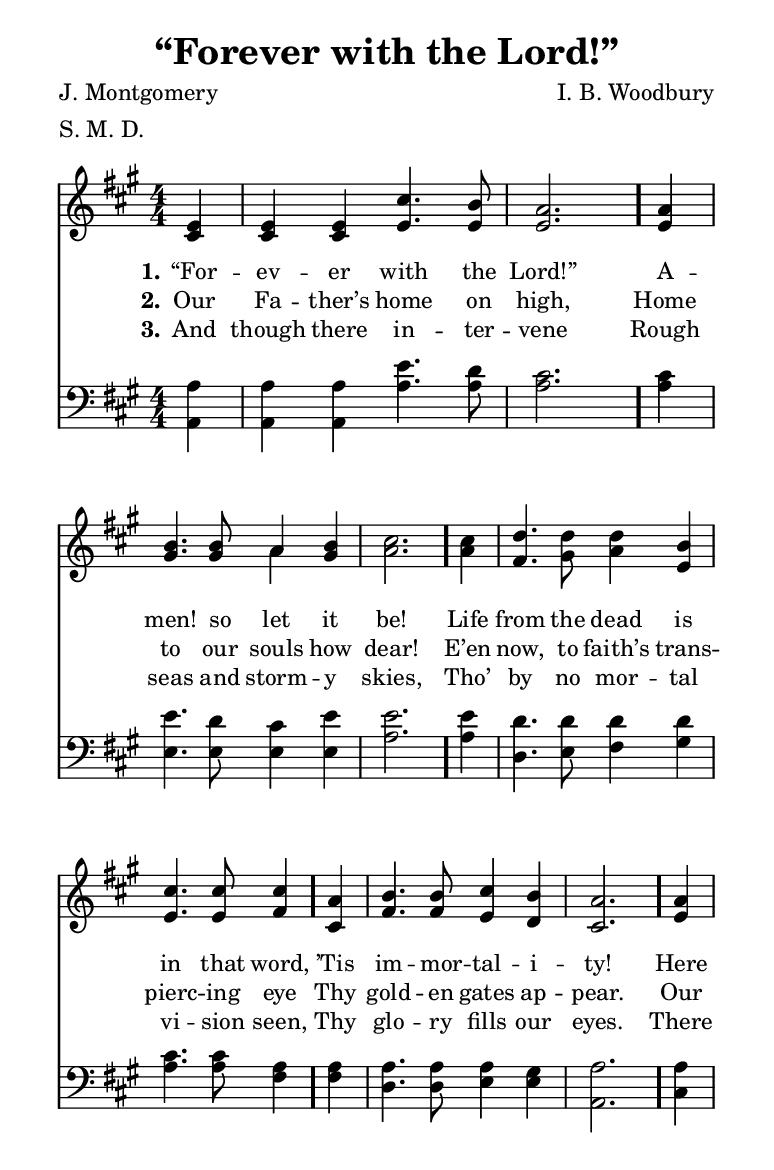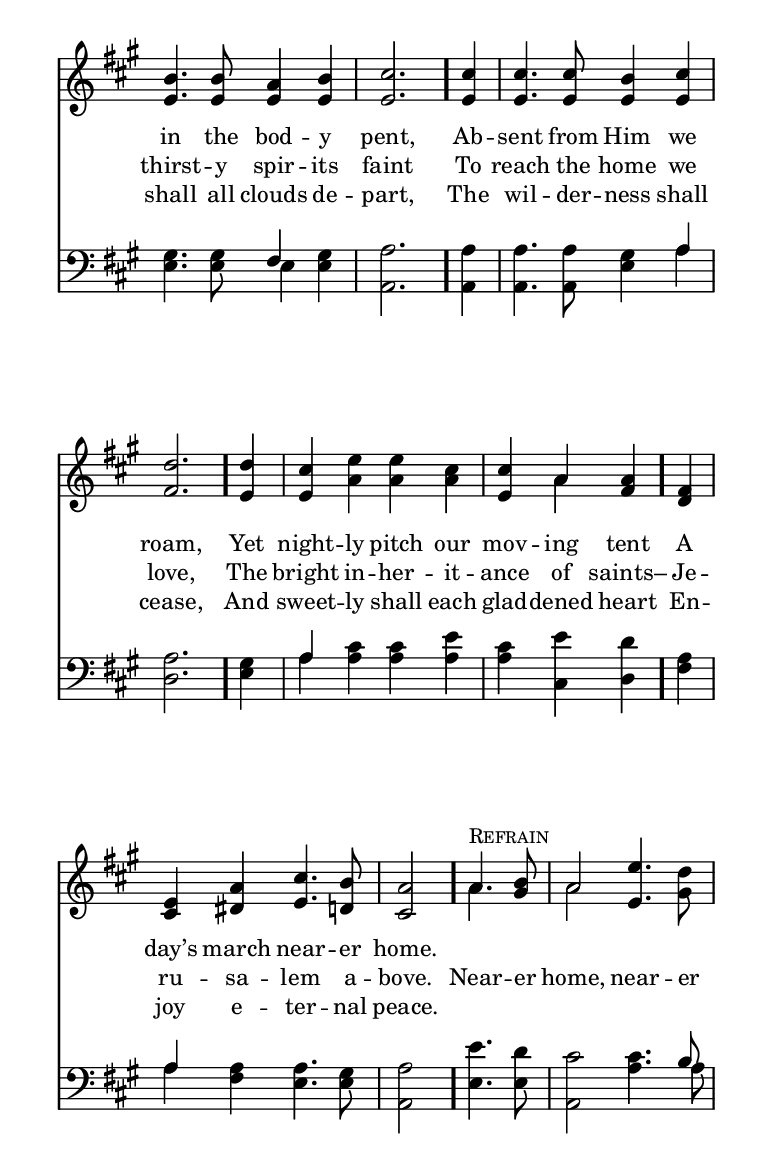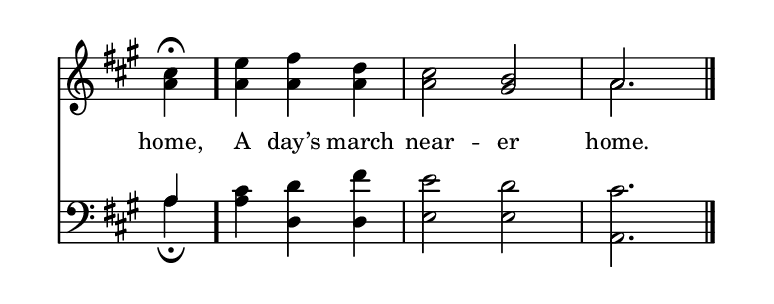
\include "common/global.ily"
\paper {
  \include "common/paper.ily"
}

\header{
  hymnnumber = "214"
  title = "“Forever with the Lord!”"
  tunename = "Nearer Home"
  meter = "S. M. D." % TODO "with Refrain" ?
  poet = "J. Montgomery"
  composer = "I. B. Woodbury"
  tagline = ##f
}

ta = { \tempo 4=120 }
tb = { \tempo 4=60 }

global = {
  \include "common/overrides.ily"
  \override Staff.TimeSignature.style = #'numbered
  \time 4/4
  \override Score.MetronomeMark.transparent = ##t % hide all fermata changes too
  \ta
  \key a \major
  \partial 4
  \autoBeamOff
}

patternA = { c4 | c c c'4. c8 | c2. }
patternB = { c4 | c4. c8 c4 c | c2. }
patternC = { c4 | c4. c8 c4 c | c4. c8 c4 }

notesSoprano = {
\global
\relative c' {

  e4 | e e cis'4. b8 | a2.
  a4 | b4. b8 a4 b | cis2.
  cis4 | d4. d8 d4 b | cis4. cis8 cis4
  \changePitch \patternB { a | b b cis b | a }
  \changePitch \patternB { a | b b a b | cis }
  \changePitch \patternB { cis | cis cis b cis | d }
  d4 | cis e e cis | cis a a
  fis4 | e a cis4. b8 | a2

  << s^\markup { \small \caps "Refrain" }
  { a4. b8 | a2 e'4. d8 | \tb cis4\fermata \ta } >>
  e4 fis d | cis2 b | a2.

  \bar "|."

}
}

notesAlto = {
\global
\relative e' {

  \changePitch \patternA { cis | cis cis e e | e }
  \changePitch \patternB { e | gis gis a gis | a }
  \changePitch \patternC { a | fis gis a e | e e fis }
  \changePitch \patternB { cis | fis fis e d | cis }
  \changePitch \patternB { e | e e e e | e }
  \changePitch \patternB { e | e e e e | fis }
  e4 | e a a a | e a fis
  d4 | cis dis e4. d8 | cis2

  a'4. gis8 | a2 e4. gis8 | a4
  a4 a a | a2 gis | a2.

}
}

notesTenor = {
\global
\relative a {

  \changePitch \patternA { a | a a e' d | cis }
  \changePitch \patternB { cis | e d cis e | e }
  \changePitch \patternC { e | d d d d | cis cis a }
  \changePitch \patternB { a | a a a gis | a }
  \changePitch \patternB { a | gis gis fis gis | a }
  \changePitch \patternB { a | a a gis a | a }
  gis4 | a cis cis e | cis e d
  a4 | a a a4. gis8 | a2

  e'4. d8 | cis2 cis4. b8 | a4
  cis4 d fis | e2 d | cis2.

}
}

notesBass = {
\global
\relative f, {

  \changePitch \patternA { a | a a a' a | a }
  \changePitch \patternB { a | e e e e | a }
  \changePitch \patternC { a | d, e fis gis | a a fis }
  \changePitch \patternB { fis | d d e e | a, }
  \changePitch \patternB { cis | e e e e | a, }
  \changePitch \patternB { a | a a e' a | d, }
  e4 | a a a a | a cis, d
  fis4 | a fis e4. e8 | a,2

  e'4. e8 | a,2 a'4. a8 | a4_\fermata
  a4 d,4 d | e2 e | a,2.

}
}

Refrain = \lyricmode {

Near -- er home, near -- er home, \bar "."
A day’s march near -- er home. \bar "."

}

wordsA = \lyricmode {
\set stanza = "1."

“For -- ev -- er with the Lord!” \bar "."
A -- men! so let it be! \bar "."
Life from the dead is in that word, \bar "."
’Tis im -- mor -- tal -- i -- ty! \bar "."
Here in the bod -- y pent, \bar "."
Ab -- sent from Him we roam, \bar "."
Yet night -- ly pitch our mov -- ing tent \bar "."
A day’s march near -- er home. \bar "."

}

wordsB = \lyricmode {
\set stanza = "2."

Our Fa -- ther’s home on high,
Home to our souls how dear!
E’en now, to faith’s trans -- pierc -- ing eye
Thy gold -- en gates ap -- pear.
Our thirst -- y spir -- its faint
To reach the home we love,
The bright in -- her -- it -- ance of saints–
Je -- ru -- sa -- lem a -- bove.

\Refrain

}

wordsC = \lyricmode {
\set stanza = "3."

And though there in -- ter -- vene
Rough seas and storm -- y skies,
Tho’ by no mor -- tal vi -- sion seen,
Thy glo -- ry fills our eyes.
There shall all clouds de -- part,
The wil -- der -- ness shall cease,
And sweet -- ly shall each glad -- dened heart
En -- joy e -- ter -- nal peace.

}

\score {
  \context ChoirStaff <<
    \context Staff = upper <<
      \set Staff.autoBeaming = ##f
      \set ChoirStaff.systemStartDelimiter = #'SystemStartBar
      \set ChoirStaff.printPartCombineTexts = ##f
      \partcombine #'(2 . 9) \notesSoprano \notesAlto
      \context NullVoice = sopranos { \voiceOne << \notesSoprano >> }
      \context NullVoice = altos { \voiceTwo << \notesAlto >> }
      \context Lyrics = one   \lyricsto sopranos \wordsA
      \context Lyrics = two   \lyricsto sopranos \wordsB
      \context Lyrics = three \lyricsto sopranos \wordsC
    >>
    \context Staff = men <<
      \set Staff.autoBeaming = ##f
      \clef bass
      \set ChoirStaff.printPartCombineTexts = ##f
      \partcombine #'(2 . 9) \notesTenor \notesBass
      \context NullVoice = tenors { \voiceOne << \notesTenor >> }
      \context NullVoice = basses { \voiceTwo << \notesBass >> }
    >>
  >>
  \layout {
    \include "common/layout.ily"
  }
  \midi{
    \include "common/midi.ily"
  }
}

\version "2.19.49"  % necessary for upgrading to future LilyPond versions.

% vi:set et ts=2 sw=2 ai nocindent syntax=lilypond:
